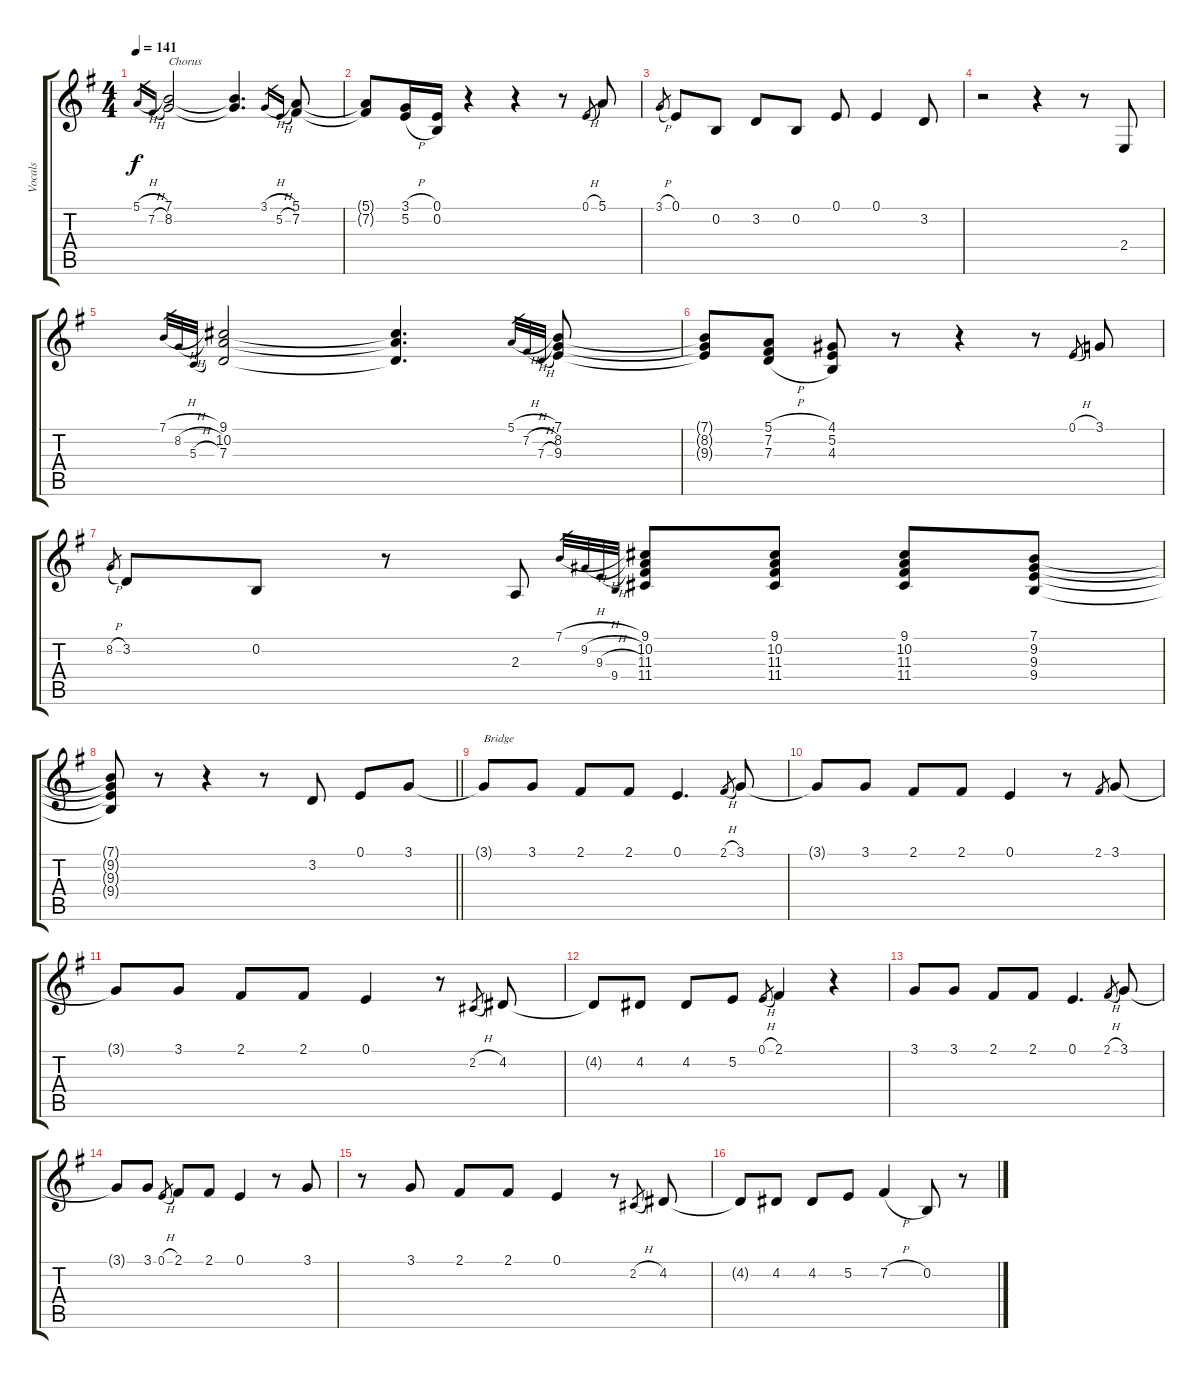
\track ("Vocals" "Vocals") {instrument altosax}
\staff {score tabs}
\tuning (E4 B3 G3 D3 A2 E2) {hide}
\ts (4 4)
\tempo 141
\clef g2
\ks eminor
5.1{h}.16{gr dy f} 7.2{h}.16{gr} (7.1 8.2).2{txt "Chorus"} (7.1{t} 8.2{t}).4{d} 3.1{h}.16{gr} 5.2{h}.16{gr} (5.1 7.2).8 |
(5.1{t} 7.2{t}).8 (3.1{h} 5.2{h}).16 (0.1 0.2).16 r.4 r.4 r.8 0.1{h}.8{gr} 5.1.8 |
3.1{h}.8{gr} 0.1.8 0.2.8 3.2.8 0.2.8 0.1.8 0.1.4 3.2.8 |
r.2 r.4 r.8 2.4.8 |
7.1{h}.32{gr} 8.2{h}.32{gr} 5.3{h}.32{gr} (9.1 10.2 7.3).2 (9.1{t} 10.2{t} 7.3{t}).4{d} 5.1{h}.32{gr} 7.2{h}.32{gr} 7.3{h}.32{gr} (7.1 8.2 9.3).8 |
(7.1{t} 8.2{t} 9.3{t}).8 (5.1{h} 7.2{h} 7.3{h}).8 (4.1 5.2 4.3).8 r.8 r.4 r.8 0.1{h}.8{gr} 3.1.8 |
8.2{h}.8{gr} 3.2.8 0.2.8 r.8 2.3.8 7.1{h}.32{gr} 9.2{h}.32{gr} 9.3{h}.32{gr} 9.4.32{gr} (9.1 10.2 11.3 11.4).8 (9.1 10.2 11.3 11.4).8 (9.1 10.2 11.3 11.4).8 (7.1 9.2 9.3 9.4).8 |
\barLineRight lightlight
(7.1{t} 9.2{t} 9.3{t} 9.4{t}).8 r.8 r.4 r.8 3.2.8 0.1.8 3.1.8 |
3.1{t}.8{txt "Bridge"} 3.1.8 2.1.8 2.1.8 0.1.4{d} 2.1{h}.8{gr} 3.1.8 |
3.1{t}.8 3.1.8 2.1.8 2.1.8 0.1.4 r.8 2.1.8{gr} 3.1.8 |
3.1{t}.8 3.1.8 2.1.8 2.1.8 0.1.4 r.8 2.2{h}.8{gr} 4.2.8 |
4.2{t}.8 4.2.8 4.2.8 5.2.8 0.1{h}.8{gr} 2.1.4 r.4 |
3.1.8 3.1.8 2.1.8 2.1.8 0.1.4{d} 2.1{h}.8{gr} 3.1.8 |
3.1{t}.8 3.1.8 0.1{h}.8{gr} 2.1.8 2.1.8 0.1.4 r.8 3.1.8 |
r.8 3.1.8 2.1.8 2.1.8 0.1.4 r.8 2.2{h}.8{gr} 4.2.8 |
4.2{t}.8 4.2.8 4.2.8 5.2.8 7.2{h}.4 0.2.8 r.8
